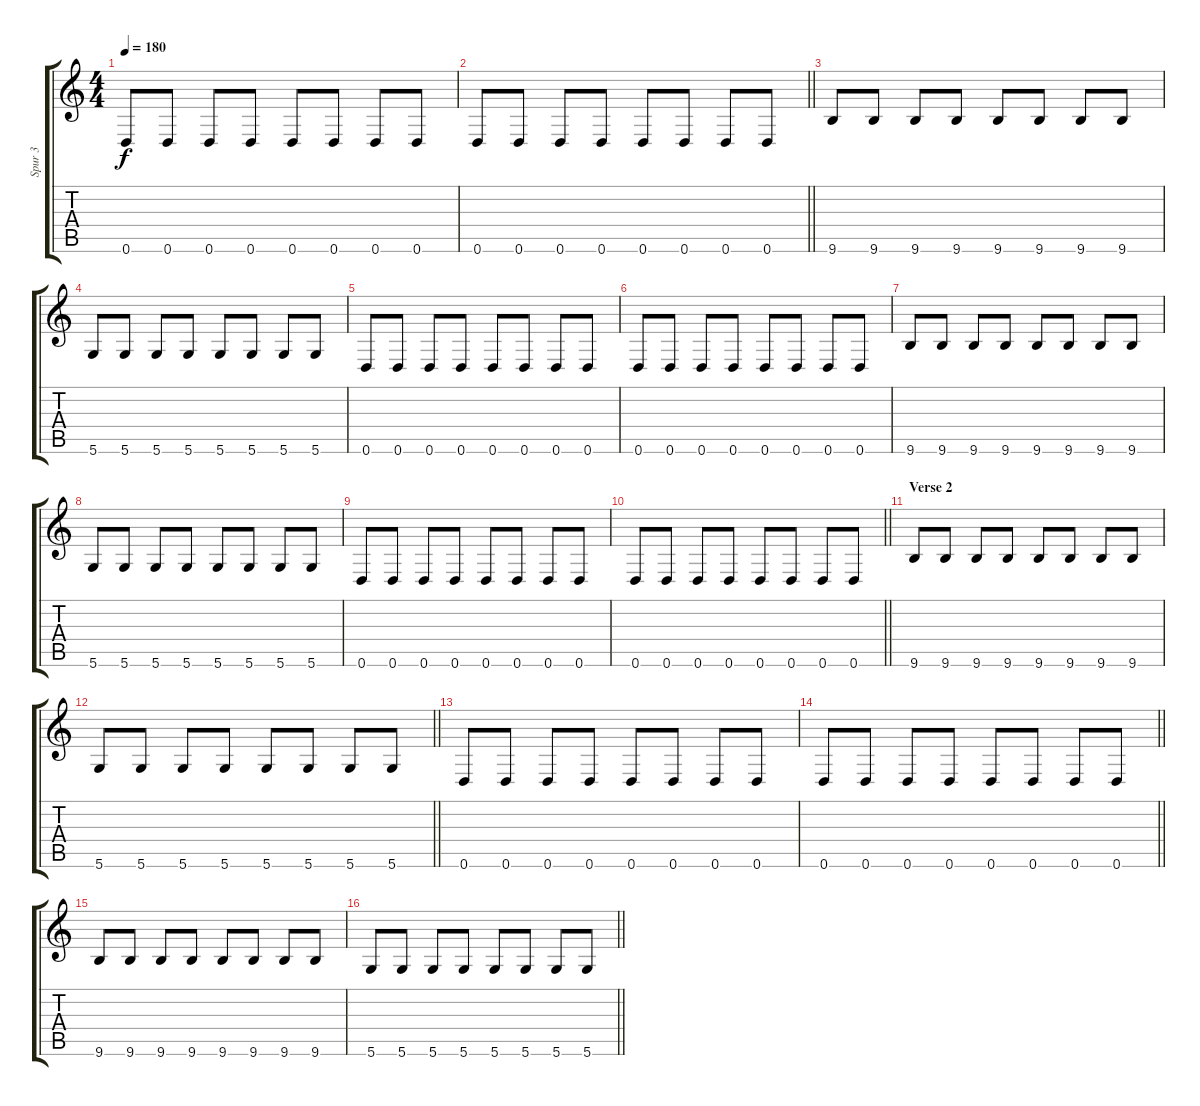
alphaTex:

\track ("Spur 3" "Spur 3") {instrument electricbasspick}
\staff {score tabs}
\tuning (E4 B3 G3 D3 A2 D2) {hide}
\ts (4 4)
\tempo 180
\clef g2
\ks c
0.6.8{dy f} 0.6.8 0.6.8 0.6.8 0.6.8 0.6.8 0.6.8 0.6.8 |
\barLineRight lightlight
0.6.8 0.6.8 0.6.8 0.6.8 0.6.8 0.6.8 0.6.8 0.6.8 |
9.6.8 9.6.8 9.6.8 9.6.8 9.6.8 9.6.8 9.6.8 9.6.8 |
5.6.8 5.6.8 5.6.8 5.6.8 5.6.8 5.6.8 5.6.8 5.6.8 |
0.6.8 0.6.8 0.6.8 0.6.8 0.6.8 0.6.8 0.6.8 0.6.8 |
0.6.8 0.6.8 0.6.8 0.6.8 0.6.8 0.6.8 0.6.8 0.6.8 |
9.6.8 9.6.8 9.6.8 9.6.8 9.6.8 9.6.8 9.6.8 9.6.8 |
5.6.8 5.6.8 5.6.8 5.6.8 5.6.8 5.6.8 5.6.8 5.6.8 |
0.6.8 0.6.8 0.6.8 0.6.8 0.6.8 0.6.8 0.6.8 0.6.8 |
\barLineRight lightlight
0.6.8 0.6.8 0.6.8 0.6.8 0.6.8 0.6.8 0.6.8 0.6.8 |
\section ("" "Verse 2")
9.6.8 9.6.8 9.6.8 9.6.8 9.6.8 9.6.8 9.6.8 9.6.8 |
\barLineRight lightlight
5.6.8 5.6.8 5.6.8 5.6.8 5.6.8 5.6.8 5.6.8 5.6.8 |
0.6.8 0.6.8 0.6.8 0.6.8 0.6.8 0.6.8 0.6.8 0.6.8 |
\barLineRight lightlight
0.6.8 0.6.8 0.6.8 0.6.8 0.6.8 0.6.8 0.6.8 0.6.8 |
9.6.8 9.6.8 9.6.8 9.6.8 9.6.8 9.6.8 9.6.8 9.6.8 |
\barLineRight lightlight
5.6.8 5.6.8 5.6.8 5.6.8 5.6.8 5.6.8 5.6.8 5.6.8
